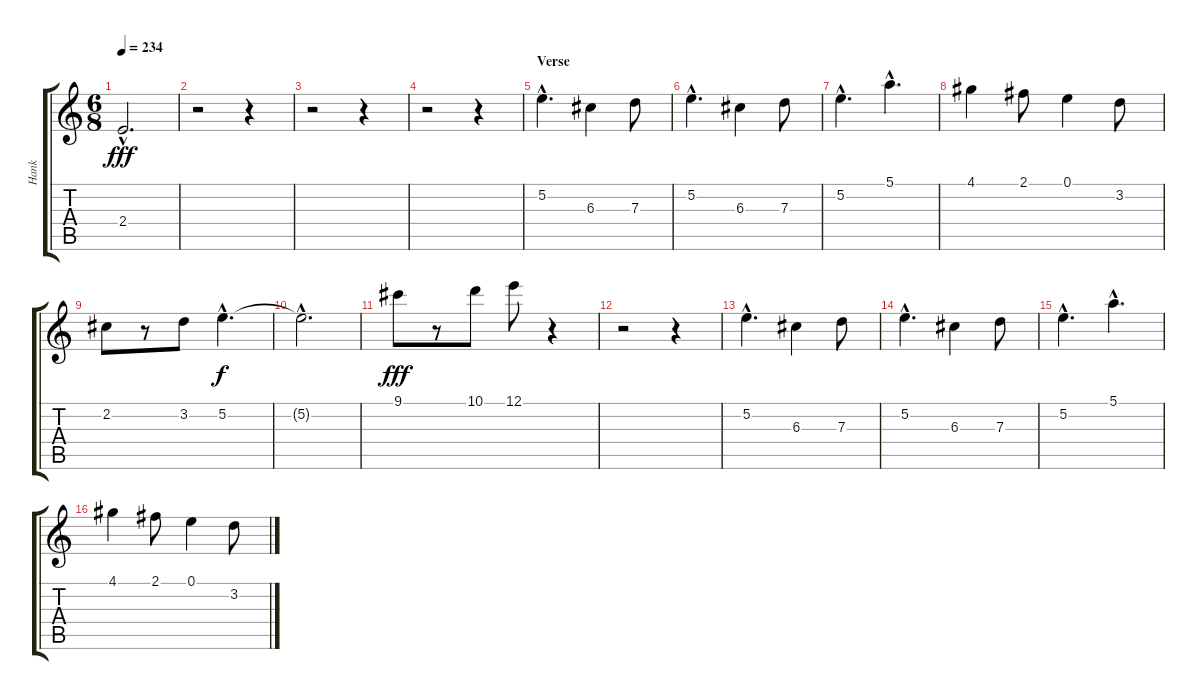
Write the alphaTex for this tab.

\track ("Hank" "Hank") {instrument electricguitarclean}
\staff {score tabs}
\tuning (E4 B3 G3 D3 A2 E2) {hide}
\ts (6 8)
\tempo 234
\clef g2
\ks c
2.4{hac}.2{d dy fff} |
r.2 r.4 |
r.2 r.4 |
r.2 r.4 |
\section ("" "Verse")
5.2{hac}.4{d instrument electricguitarclean} 6.3.4 7.3.8 |
5.2{hac}.4{d} 6.3.4 7.3.8 |
5.2{hac}.4{d} 5.1{hac}.4{d} |
4.1.4 2.1.8 0.1.4 3.2.8 |
2.2.8 r.8 3.2.8 5.2{hac}.4{d dy f} |
5.2{hac t}.2{d} |
9.1.8{dy fff instrument electricguitarmuted} r.8 10.1.8 12.1.8 r.4 |
r.2 r.4 |
5.2{hac}.4{d instrument electricguitarclean} 6.3.4 7.3.8 |
5.2{hac}.4{d} 6.3.4 7.3.8 |
5.2{hac}.4{d} 5.1{hac}.4{d} |
4.1.4 2.1.8 0.1.4 3.2.8
